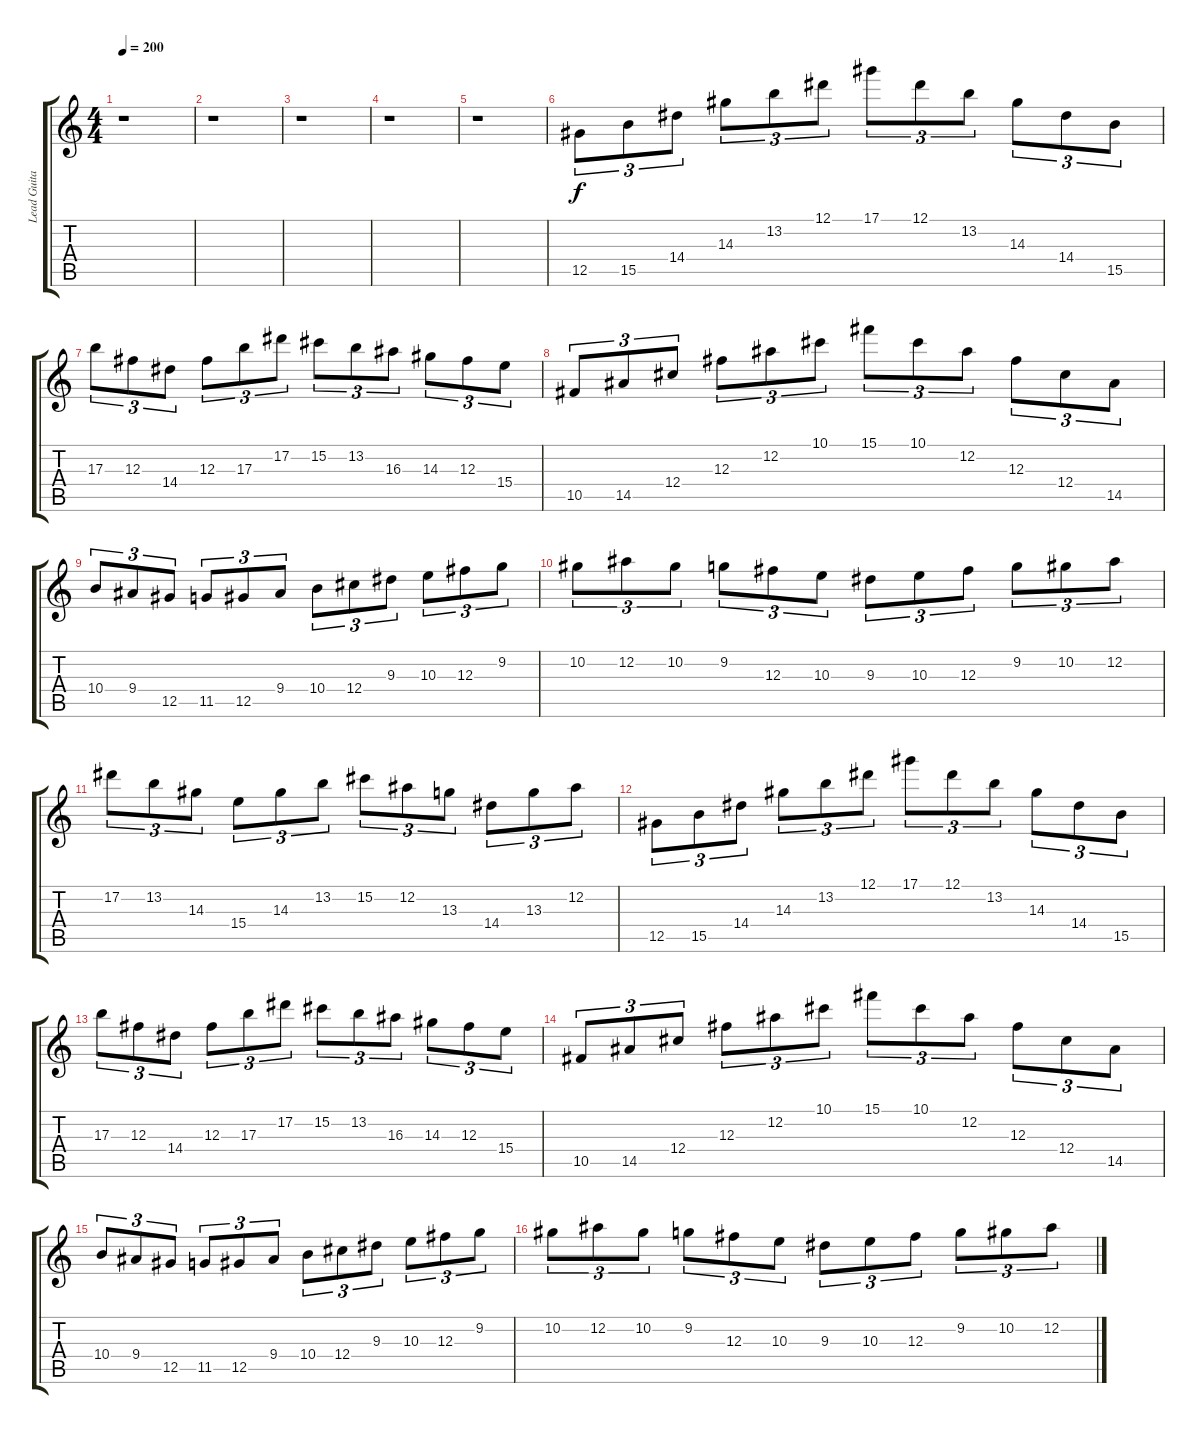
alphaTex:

\track ("Lead Guitar" "Lead Guita") {instrument distortionguitar}
\staff {score tabs}
\tuning (Eb4 Bb3 Gb3 Db3 Ab2 Eb2) {hide}
\ts (4 4)
\tempo 200
\clef g2
\ks c
r.1{dy f} |
r.1 |
r.1 |
r.1 |
r.1 |
12.5.8{tu (3 2)} 15.5.8{tu (3 2)} 14.4.8{tu (3 2)} 14.3.8{tu (3 2)} 13.2.8{tu (3 2)} 12.1.8{tu (3 2)} 17.1.8{tu (3 2)} 12.1.8{tu (3 2)} 13.2.8{tu (3 2)} 14.3.8{tu (3 2)} 14.4.8{tu (3 2)} 15.5.8{tu (3 2)} |
17.3.8{tu (3 2)} 12.3.8{tu (3 2)} 14.4.8{tu (3 2)} 12.3.8{tu (3 2)} 17.3.8{tu (3 2)} 17.2.8{tu (3 2)} 15.2.8{tu (3 2)} 13.2.8{tu (3 2)} 16.3.8{tu (3 2)} 14.3.8{tu (3 2)} 12.3.8{tu (3 2)} 15.4.8{tu (3 2)} |
10.5.8{tu (3 2)} 14.5.8{tu (3 2)} 12.4.8{tu (3 2)} 12.3.8{tu (3 2)} 12.2.8{tu (3 2)} 10.1.8{tu (3 2)} 15.1.8{tu (3 2)} 10.1.8{tu (3 2)} 12.2.8{tu (3 2)} 12.3.8{tu (3 2)} 12.4.8{tu (3 2)} 14.5.8{tu (3 2)} |
10.4.8{tu (3 2)} 9.4.8{tu (3 2)} 12.5.8{tu (3 2)} 11.5.8{tu (3 2)} 12.5.8{tu (3 2)} 9.4.8{tu (3 2)} 10.4.8{tu (3 2)} 12.4.8{tu (3 2)} 9.3.8{tu (3 2)} 10.3.8{tu (3 2)} 12.3.8{tu (3 2)} 9.2.8{tu (3 2)} |
10.2.8{tu (3 2)} 12.2.8{tu (3 2)} 10.2.8{tu (3 2)} 9.2.8{tu (3 2)} 12.3.8{tu (3 2)} 10.3.8{tu (3 2)} 9.3.8{tu (3 2)} 10.3.8{tu (3 2)} 12.3.8{tu (3 2)} 9.2.8{tu (3 2)} 10.2.8{tu (3 2)} 12.2.8{tu (3 2)} |
17.2.8{tu (3 2)} 13.2.8{tu (3 2)} 14.3.8{tu (3 2)} 15.4.8{tu (3 2)} 14.3.8{tu (3 2)} 13.2.8{tu (3 2)} 15.2.8{tu (3 2)} 12.2.8{tu (3 2)} 13.3.8{tu (3 2)} 14.4.8{tu (3 2)} 13.3.8{tu (3 2)} 12.2.8{tu (3 2)} |
12.5.8{tu (3 2)} 15.5.8{tu (3 2)} 14.4.8{tu (3 2)} 14.3.8{tu (3 2)} 13.2.8{tu (3 2)} 12.1.8{tu (3 2)} 17.1.8{tu (3 2)} 12.1.8{tu (3 2)} 13.2.8{tu (3 2)} 14.3.8{tu (3 2)} 14.4.8{tu (3 2)} 15.5.8{tu (3 2)} |
17.3.8{tu (3 2)} 12.3.8{tu (3 2)} 14.4.8{tu (3 2)} 12.3.8{tu (3 2)} 17.3.8{tu (3 2)} 17.2.8{tu (3 2)} 15.2.8{tu (3 2)} 13.2.8{tu (3 2)} 16.3.8{tu (3 2)} 14.3.8{tu (3 2)} 12.3.8{tu (3 2)} 15.4.8{tu (3 2)} |
10.5.8{tu (3 2)} 14.5.8{tu (3 2)} 12.4.8{tu (3 2)} 12.3.8{tu (3 2)} 12.2.8{tu (3 2)} 10.1.8{tu (3 2)} 15.1.8{tu (3 2)} 10.1.8{tu (3 2)} 12.2.8{tu (3 2)} 12.3.8{tu (3 2)} 12.4.8{tu (3 2)} 14.5.8{tu (3 2)} |
10.4.8{tu (3 2)} 9.4.8{tu (3 2)} 12.5.8{tu (3 2)} 11.5.8{tu (3 2)} 12.5.8{tu (3 2)} 9.4.8{tu (3 2)} 10.4.8{tu (3 2)} 12.4.8{tu (3 2)} 9.3.8{tu (3 2)} 10.3.8{tu (3 2)} 12.3.8{tu (3 2)} 9.2.8{tu (3 2)} |
10.2.8{tu (3 2)} 12.2.8{tu (3 2)} 10.2.8{tu (3 2)} 9.2.8{tu (3 2)} 12.3.8{tu (3 2)} 10.3.8{tu (3 2)} 9.3.8{tu (3 2)} 10.3.8{tu (3 2)} 12.3.8{tu (3 2)} 9.2.8{tu (3 2)} 10.2.8{tu (3 2)} 12.2.8{tu (3 2)}
